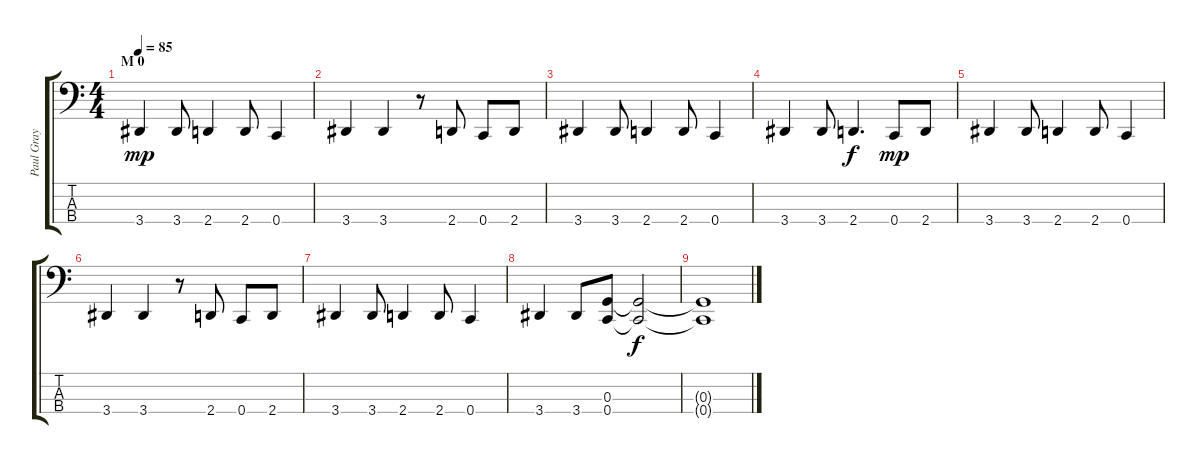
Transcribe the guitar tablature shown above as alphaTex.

\track ("Paul Gray" "Paul Gray") {instrument electricbasspick}
\staff {score tabs}
\tuning (F2 C2 G1 C1) {hide}
\ts (4 4)
\section ("" "M 0")
\tempo 85
\clef f4
\ks c
3.4.4{dy mp} 3.4.8 2.4.4 2.4.8 0.4.4 |
3.4.4 3.4.4 r.8 2.4.8 0.4.8 2.4.8 |
3.4.4 3.4.8 2.4.4 2.4.8 0.4.4 |
3.4.4 3.4.8 2.4.4{d dy f} 0.4.8{dy mp} 2.4.8 |
3.4.4 3.4.8 2.4.4 2.4.8 0.4.4 |
3.4.4 3.4.4 r.8 2.4.8 0.4.8 2.4.8 |
3.4.4 3.4.8 2.4.4 2.4.8 0.4.4 |
3.4.4 3.4.8 (0.3 0.4).8 (0.3{t} 0.4{t}).2{dy f} |
(0.3{t} 0.4{t}).1
